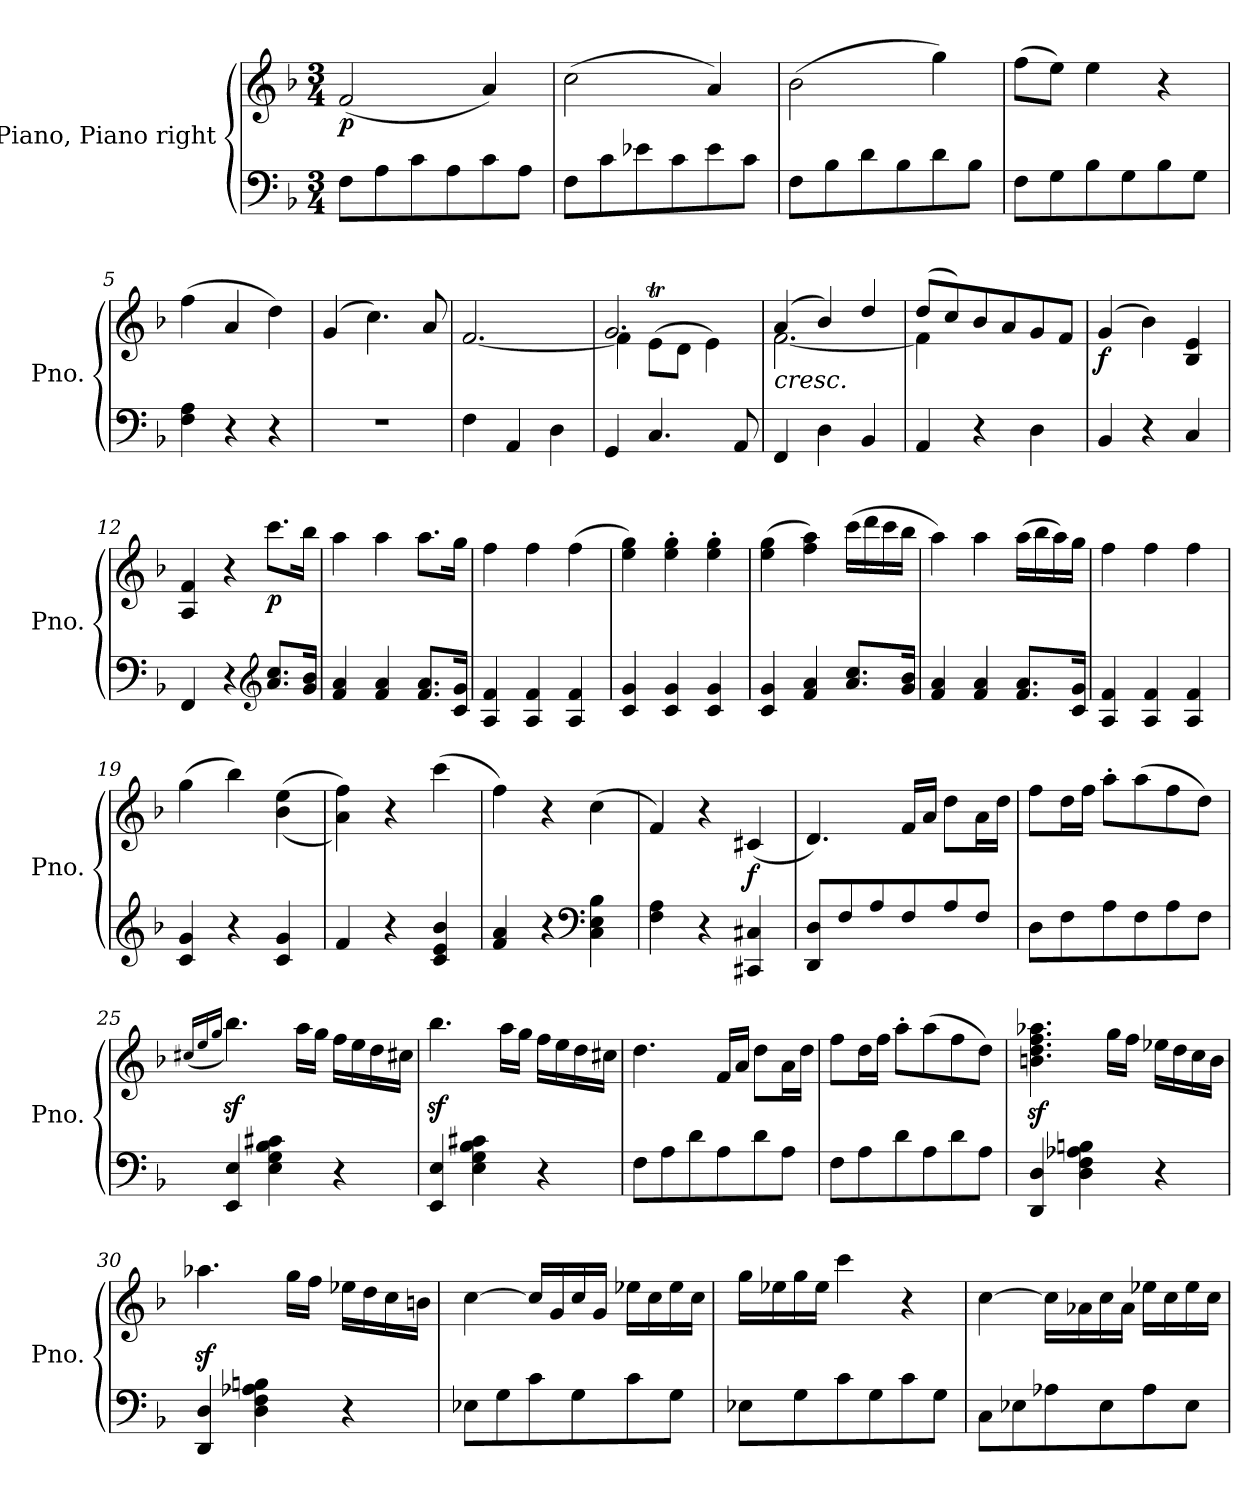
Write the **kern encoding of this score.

**kern	**kern	**dynam
*part1	*part1	*part1
*staff2	*staff1	*staff1/2
*I"Piano, Piano right	*	*
*I'Pno.	*	*
*clefF4	*clefG2	*
*k[b-]	*k[b-]	*
*M3/4	*M3/4	*
=1	=1	=1
!	!	!LO:DY:b
8F\L	(<2f/	p
8A\	.	.
8c\	.	.
8A\	.	.
8c\	4a/)	.
8A\J	.	.
=2	=2	=2
8F\L	(>2cc\	.
8c\	.	.
8e-X\	.	.
8c\	.	.
8e-\	4a/)	.
8c\J	.	.
=3	=3	=3
8F\L	(>2b-\	.
8B-\	.	.
8d\	.	.
8B-\	.	.
8d\	4gg\)	.
8B-\J	.	.
=4	=4	=4
8F\L	(>8ff\L	.
8G\	8ee\J)	.
8B-\	4ee\	.
8G\	.	.
8B-\	4r	.
8G\J	.	.
=5	=5	=5
4F\ 4A\	(>4ff\	.
4r	4a/	.
4r	4dd\)	.
=6	=6	=6
2.r	(>4g/	.
.	4.cc\)	.
.	8a/	.
=7	=7	=7
*	*^	*
4F\	2.ryy	[2.f/	.
4AA/	.	.	.
4D\	.	.	.
=8	=8	=8	=8
*	*	*^	*
4GG/	2.g/	4f\]	4ryy	.
4.C/	.	2ryy	(<8et\L	.
.	.	.	8d\J	.
.	.	.	4e\)	.
8AA/	.	.	.	.
*	*	*v	*v	*
=9	=9	=9	=9
!	!LO:TX:b:i:t=cresc.	!	!
4FF/	(>4a/	[2.f\	.
4D\	4b-/)	.	.
4BB-/	4dd/	.	.
=10	=10	=10	=10
4AA/	(>8dd/L	4f\]	.
.	8cc/)	.	.
4r	8b-/	2ryy	.
.	8a/	.	.
4D\	8g/	.	.
.	8f/J	.	.
*	*v	*v	*
=11	=11	=11
!	!	!LO:DY:b
4BB-/	(>4g/	f
4r	4b-\)	.
4C/	4B-/ 4e/	.
=12	=12	=12
4FF/	4A/ 4f/	.
4r	4r	.
*clefG2	*	*
!	!	!LO:DY:b
8.a/ 8.cc/L	8.ccc\L	p
16g/ 16b-/Jk	16bb-\Jk	.
=13	=13	=13
4f/ 4a/	4aa\	.
4f/ 4a/	4aa\	.
8.f/ 8.a/L	8.aa\L	.
16c/ 16g/Jk	16gg\Jk	.
=14	=14	=14
4A/ 4f/	4ff\	.
4A/ 4f/	4ff\	.
4A/ 4f/	(>4ff\	.
=15	=15	=15
4c/ 4g/	4ee\ 4gg\)	.
4c/ 4g/	4ee\' 4gg\'	.
4c/ 4g/	4ee\' 4gg\'	.
=16	=16	=16
4c/ 4g/	(>4ee\ 4gg\	.
4f/ 4a/	4ff\ 4aa\)	.
8.a/ 8.cc/L	(>16ccc\LL	.
.	16ddd\	.
.	16ccc\	.
16g/ 16b-/Jk	16bb-\JJ	.
=17	=17	=17
4f/ 4a/	4aa\)	.
4f/ 4a/	4aa\	.
8.f/ 8.a/L	(>16aa\LL	.
.	16bb-\	.
.	16aa\)	.
16c/ 16g/Jk	16gg\JJ	.
=18	=18	=18
4A/ 4f/	4ff\	.
4A/ 4f/	4ff\	.
4A/ 4f/	4ff\	.
=19	=19	=19
4c/ 4g/	(>4gg\	.
4r	4bb-\)	.
4c/ 4g/	(<(>4b-\ 4ee\	.
=20	=20	=20
4f/	4a\ 4ff\))	.
4r	4r	.
4c/ 4e/ 4b-/	(>4ccc\	.
=21	=21	=21
4f/ 4a/	4ff\)	.
4r	4r	.
*clefF4	*	*
4C\ 4E\ 4B-\	(>4cc\	.
=22	=22	=22
4F\ 4A\	4f/)	.
4r	4r	.
!	!	!LO:DY:b
4CC#X/ 4C#X/	(<4c#X/	f
=23	=23	=23
8DD/ 8D/L	4.d/)	.
8F/	.	.
8A/	.	.
8F/	16f/LL	.
.	16a/JJ	.
8A/	8dd\L	.
8F/J	16a\L	.
.	16dd\JJ	.
=24	=24	=24
8D\L	8ff\L	.
8F\	16dd\L	.
.	16ff\JJ	.
8A\	8aa'\L	.
8F\	(>8aa\	.
8A\	8ff\	.
8F\J	8dd\J)	.
=25	=25	=25
.	(>16qcc#X/LL	.
.	16qee/	.
.	16qgg/JJ	.
4EE/ 4E/	4.bb-z<\)	.
4E\ 4G\ 4B-\ 4c#X\	.	.
.	16aa\LL	.
.	16gg\JJ	.
4r	16ff\LL	.
.	16ee\	.
.	16dd\	.
.	16cc#\JJ	.
=26	=26	=26
4EE/ 4E/	4.bb-z<\	.
4E\ 4G\ 4B-\ 4c#X\	.	.
.	16aa\LL	.
.	16gg\JJ	.
4r	16ff\LL	.
.	16ee\	.
.	16dd\	.
.	16cc#X\JJ	.
=27	=27	=27
8F\L	4.dd\	.
8A\	.	.
8d\	.	.
8A\	16f/LL	.
.	16a/JJ	.
8d\	8dd\L	.
8A\J	16a\L	.
.	16dd\JJ	.
=28	=28	=28
8F\L	8ff\L	.
8A\	16dd\L	.
.	16ff\JJ	.
8d\	8aa'\L	.
8A\	(>8aa\	.
8d\	8ff\	.
8A\J	8dd\J)	.
=29	=29	=29
4DD/ 4D/	4.bn\z< 4.dd\z< 4.ff\z< 4.aa-X\z<	.
4D\ 4F\ 4A-X\ 4Bn\	.	.
.	16gg\LL	.
.	16ff\JJ	.
4r	16ee-X\LL	.
.	16dd\	.
.	16cc\	.
.	16b\JJ	.
=30	=30	=30
4DD/ 4D/	4.aa-Xz<\	.
4D\ 4F\ 4A-X\ 4Bn\	.	.
.	16gg\LL	.
.	16ff\JJ	.
4r	16ee-X\LL	.
.	16dd\	.
.	16cc\	.
.	16bn\JJ	.
=31	=31	=31
8E-X\L	[4cc\	.
8G\	.	.
8c\	16cc/LL]	.
.	16g/	.
8G\	16cc/	.
.	16g/JJ	.
8c\	16ee-X\LL	.
.	16cc\	.
8G\J	16ee-\	.
.	16cc\JJ	.
=32	=32	=32
8E-X\L	16gg\LL	.
.	16ee-X\	.
8G\	16gg\	.
.	16ee-\JJ	.
8c\	4ccc\	.
8G\	.	.
8c\	4r	.
8G\J	.	.
=33	=33	=33
8C\L	[4cc\	.
8E-X\	.	.
8A-X\	16cc\LL]	.
.	16a-X\	.
8E-\	16cc\	.
.	16a-\JJ	.
8A-\	16ee-X\LL	.
.	16cc\	.
8E-\J	16ee-\	.
.	16cc\JJ	.
=	=	=
*-	*-	*-
